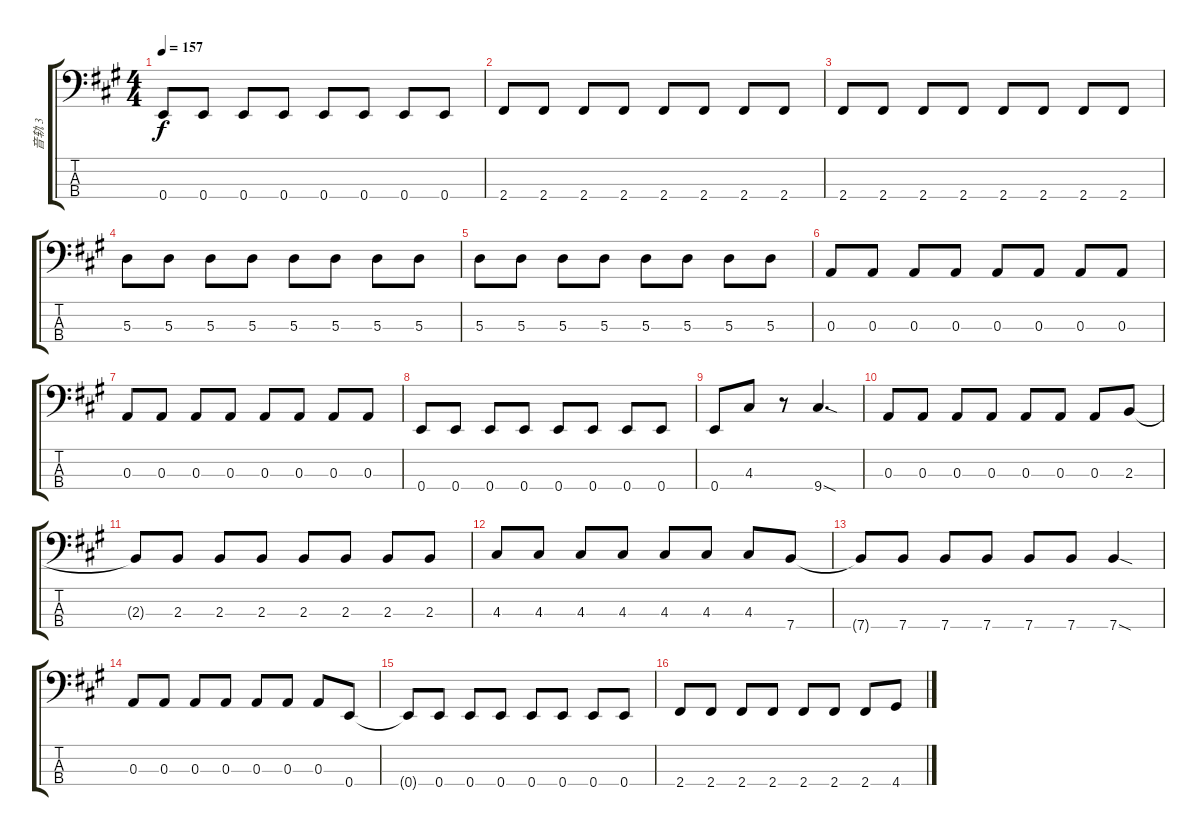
\track ("音轨 3" "音轨 3") {instrument electricbassfinger}
\staff {score tabs}
\tuning (G2 D2 A1 E1) {hide}
\ts (4 4)
\tempo 157
\clef f4
\ks f#minor
0.4.8{dy f} 0.4.8 0.4.8 0.4.8 0.4.8 0.4.8 0.4.8 0.4.8 |
2.4.8 2.4.8 2.4.8 2.4.8 2.4.8 2.4.8 2.4.8 2.4.8 |
2.4.8 2.4.8 2.4.8 2.4.8 2.4.8 2.4.8 2.4.8 2.4.8 |
5.3.8 5.3.8 5.3.8 5.3.8 5.3.8 5.3.8 5.3.8 5.3.8 |
5.3.8 5.3.8 5.3.8 5.3.8 5.3.8 5.3.8 5.3.8 5.3.8 |
0.3.8 0.3.8 0.3.8 0.3.8 0.3.8 0.3.8 0.3.8 0.3.8 |
0.3.8 0.3.8 0.3.8 0.3.8 0.3.8 0.3.8 0.3.8 0.3.8 |
0.4.8 0.4.8 0.4.8 0.4.8 0.4.8 0.4.8 0.4.8 0.4.8 |
0.4.8 4.3.8 r.8 9.4{sod}.4{d} |
0.3.8 0.3.8 0.3.8 0.3.8 0.3.8 0.3.8 0.3.8 2.3.8 |
2.3{t}.8 2.3.8 2.3.8 2.3.8 2.3.8 2.3.8 2.3.8 2.3.8 |
4.3.8 4.3.8 4.3.8 4.3.8 4.3.8 4.3.8 4.3.8 7.4.8 |
7.4{t}.8 7.4.8 7.4.8 7.4.8 7.4.8 7.4.8 7.4{sod}.4 |
0.3.8 0.3.8 0.3.8 0.3.8 0.3.8 0.3.8 0.3.8 0.4.8 |
0.4{t}.8 0.4.8 0.4.8 0.4.8 0.4.8 0.4.8 0.4.8 0.4.8 |
2.4.8 2.4.8 2.4.8 2.4.8 2.4.8 2.4.8 2.4.8 4.4.8
